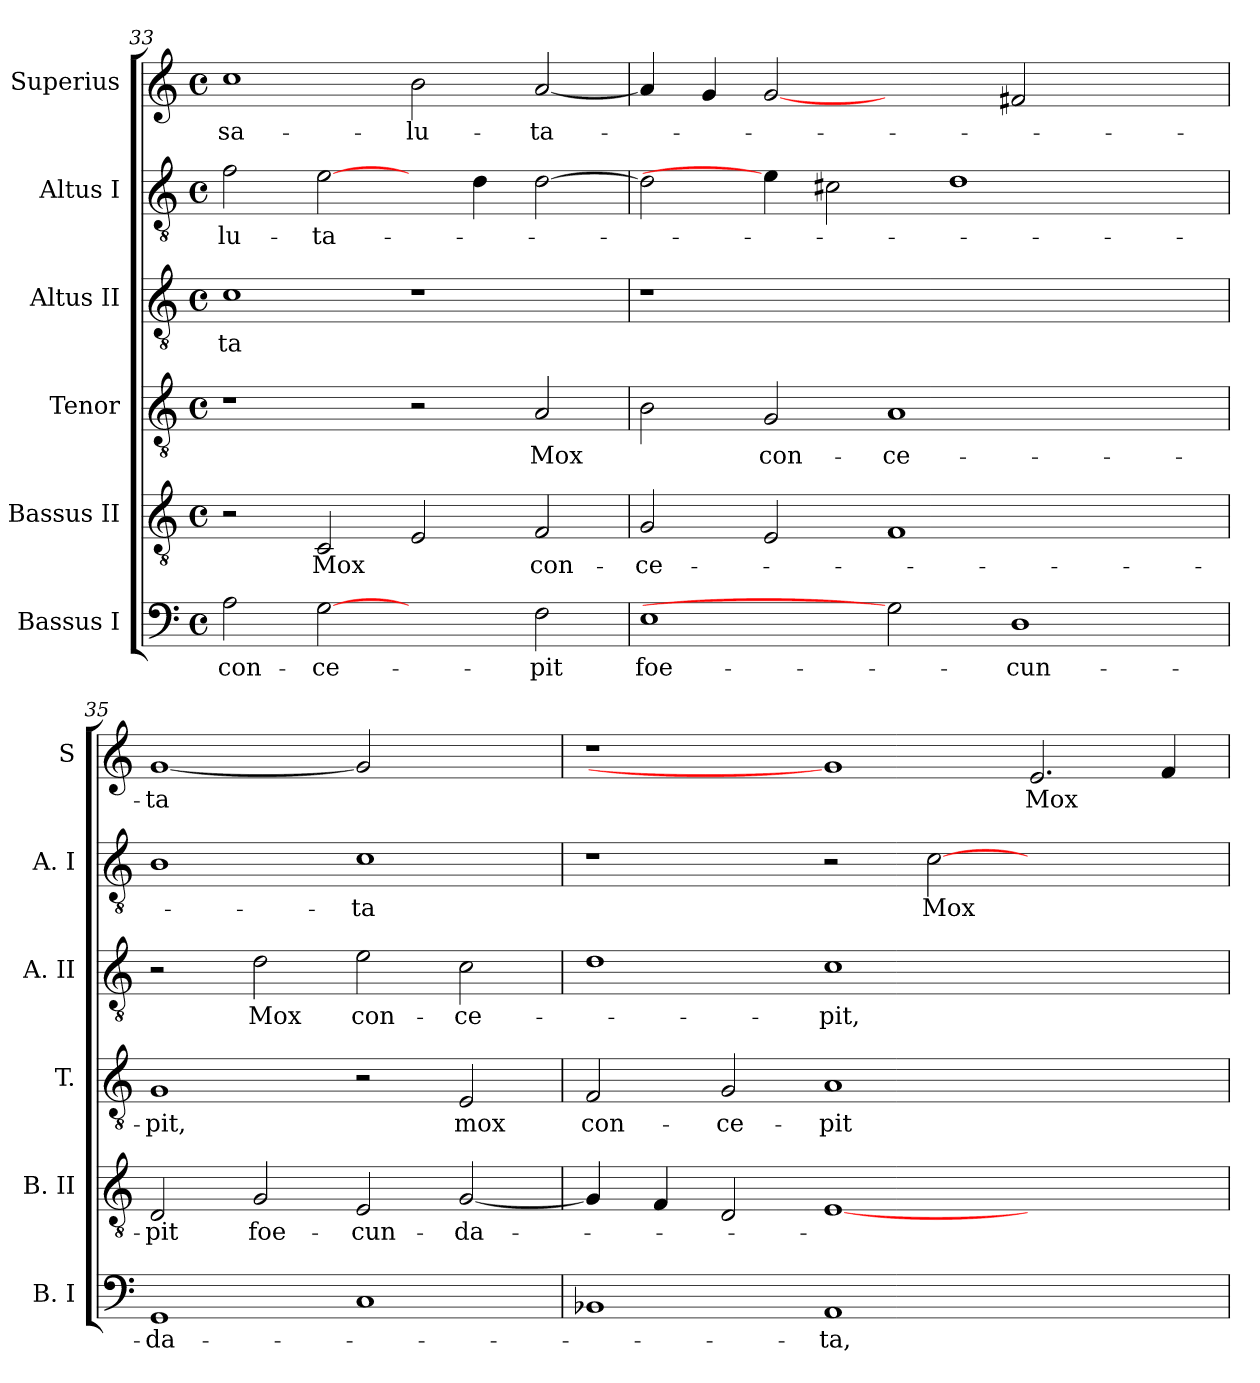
**kern	**text	**kern	**text	**kern	**text	**kern	**text	**kern	**text	**kern	**text
*part6	*part6	*part5	*part5	*part4	*part4	*part3	*part3	*part2	*part2	*part1	*part1
*staff6	*staff6	*staff5	*staff5	*staff4	*staff4	*staff3	*staff3	*staff2	*staff2	*staff1	*staff1
*I"Bassus I	*	*I"Bassus II	*	*I"Tenor	*	*I"Altus II	*	*I"Altus I	*	*I"Superius	*
*I'B. I	*	*I'B. II	*	*I'T.	*	*I'A. II	*	*I'A. I	*	*I'S	*
*clefF4	*	*clefGv2	*	*clefGv2	*	*clefGv2	*	*clefGv2	*	*clefG2	*
*	*	*ITrd7c12	*	*ITrd7c12	*	*ITrd7c12	*	*ITrd7c12	*	*	*
*k[]	*	*k[]	*	*k[]	*	*k[]	*	*k[]	*	*k[]	*
*C:	*	*C:	*	*C:	*	*C:	*	*C:	*	*C:	*
*M4/4	*	*M4/4	*	*M4/4	*	*M4/4	*	*M4/4	*	*M4/4	*
*met(c)	*	*met(c)	*	*met(c)	*	*met(c)	*	*met(c)	*	*met(c)	*
=33	=33	=33	=33	=33	=33	=33	=33	=33	=33	=33	=33
!	!LO:LY:b:color=#000000	!	!	!	!	!	!	!	!	!	!
!	!	!	!	!	!	!	!LO:LY:b:color=#000000	!	!	!	!
!	!	!	!	!	!	!	!	!	!LO:LY:b:color=#000000	!	!
!	!	!	!	!	!	!	!	!	!	!	!LO:LY:b:color=#000000
2Ai\	con-	2r	.	1r	.	1Ci	-ta	2Fi\	-lu-	1cci	sa-
!	!LO:LY:b:color=#000000	!	!	!	!	!	!	!	!	!	!
!	!	!	!LO:LY:b:color=#000000	!	!	!	!	!	!	!	!
!	!	!	!	!	!	!	!	!	!LO:LY:b:color=#000000	!	!
[2Gi	-ce-	2CCi/	Mox	.	.	.	.	[2Ei\	-ta-	.	.
!	!	!	!	!	!	!	!	!	!	!	!LO:LY:b:color=#000000
2ryy	.	2EEi/	.	2r	.	1r	.	4ryy	.	2bi\	-lu-
.	.	.	.	.	.	.	.	4Di\	.	.	.
!	!LO:LY:b:color=#000000	!	!	!	!	!	!	!	!	!	!
!	!	!	!LO:LY:b:color=#000000	!	!	!	!	!	!	!	!
!	!	!	!	!	!LO:LY:b:color=#000000	!	!	!	!	!	!
!	!	!	!	!	!	!	!	!	!	!	!LO:LY:b:color=#000000
2Fi\	-pit	2FFi/	con-	2AAi/	Mox	.	.	[>2Di\	.	[<2ai/	-ta-
=34	=34	=34	=34	=34	=34	=34	=34	=34	=34	=34	=34
!	!LO:LY:b:color=#000000	!	!	!	!	!	!	!	!	!	!
!	!	!	!LO:LY:b:color=#000000	!	!	!LO:N:vis=1	!	!	!	!	!
1Ei	foe-	2GGi/	-ce-	2BBi\	.	1r	.	2Di\]	.	4ai/]	.
.	.	.	.	.	.	.	.	.	.	4gi/	.
!	!	!	!	!	!LO:LY:b:color=#000000	!	!	!	!	!	!
.	.	2EEi/	.	2GGi/	con-	.	.	4Ei\]	.	[2gi	.
.	.	.	.	.	.	.	.	2C#Xi\	.	.	.
!	!	!	!	!	!LO:LY:b:color=#000000	!	!	!	!	!	!
2Gi]	.	1FFi	.	1AAi	-ce-	1.ryy	.	.	.	2ryy	.
.	.	.	.	.	.	.	.	1Di	.	.	.
!	!LO:LY:b:color=#000000	!	!	!	!	!	!	!	!	!	!
1Di	-cun-	.	.	.	.	.	.	.	.	2f#Xi/	.
.	.	2ryy	.	2ryy	.	.	.	.	.	2ryy	.
.	.	.	.	.	.	.	.	4ryy	.	.	.
=35	=35	=35	=35	=35	=35	=35	=35	=35	=35	=35	=35
!	!LO:LY:b:color=#000000	!	!	!	!	!	!	!	!	!	!
!	!	!	!LO:LY:b:color=#000000	!	!	!	!	!	!	!	!
!	!	!	!	!	!LO:LY:b:color=#000000	!	!	!	!	!	!
!	!	!	!	!	!	!	!	!	!	!	!LO:LY:b:color=#000000
1GGi	-da-	2DDi/	-pit	1GGi	-pit,	2r	.	1BBi	.	[1gi	-ta
!	!	!	!LO:LY:b:color=#000000	!	!	!	!	!	!	!	!
!	!	!	!	!	!	!	!LO:LY:b:color=#000000	!	!	!	!
.	.	2GGi/	foe-	.	.	2Di\	Mox	.	.	.	.
!	!	!	!LO:LY:b:color=#000000	!	!	!	!	!	!	!	!
!	!	!	!	!	!	!	!LO:LY:b:color=#000000	!	!	!	!
!	!	!	!	!	!	!	!	!	!LO:LY:b:color=#000000	!	!
1Ci	.	2EEi/	-cun-	2r	.	2Ei\	con-	1Ci	-ta	2gi]	.
!	!	!	!LO:LY:b:color=#000000	!	!	!	!	!	!	!	!
!	!	!	!	!	!LO:LY:b:color=#000000	!	!	!	!	!	!
!	!	!	!	!	!	!	!LO:LY:b:color=#000000	!	!	!	!
.	.	[<2GGi/	-da-	2EEi/	mox	2Ci\	-ce-	.	.	2ryy	.
!!LO:LB:g=z
=36	=36	=36	=36	=36	=36	=36	=36	=36	=36	=36	=36
!	!	!	!	!	!LO:LY:b:color=#000000	!	!	!	!	!	!
1BB-Xi	.	4GGi/]	.	2FFi/	con-	1Di	.	1r	.	1r	.
.	.	4FFi/	.	.	.	.	.	.	.	.	.
!	!	!	!	!	!LO:LY:b:color=#000000	!	!	!	!	!	!
.	.	2DDi/	.	2GGi/	-ce-	.	.	.	.	.	.
!	!LO:LY:b:color=#000000	!	!	!	!	!	!	!	!	!	!
!	!	!	!	!	!LO:LY:b:color=#000000	!	!	!	!	!	!
!	!	!	!	!	!	!	!LO:LY:b:color=#000000	!	!	!	!
1AAi	-ta,	[<1EEi	.	1AAi	-pit	1Ci	-pit,	2r	.	1gi]	.
!	!	!	!	!	!	!	!	!	!LO:LY:b:color=#000000	!	!
.	.	.	.	.	.	.	.	[>2Ci\	Mox	.	.
!	!	!	!	!	!	!	!	!	!	!	!LO:LY:b:color=#000000
1ryy	.	1ryy	.	1ryy	.	1ryy	.	1ryy	.	2.ei/	Mox
.	.	.	.	.	.	.	.	.	.	4fi/	.
=	=	=	=	=	=	=	=	=	=	=	=
*-	*-	*-	*-	*-	*-	*-	*-	*-	*-	*-	*-
